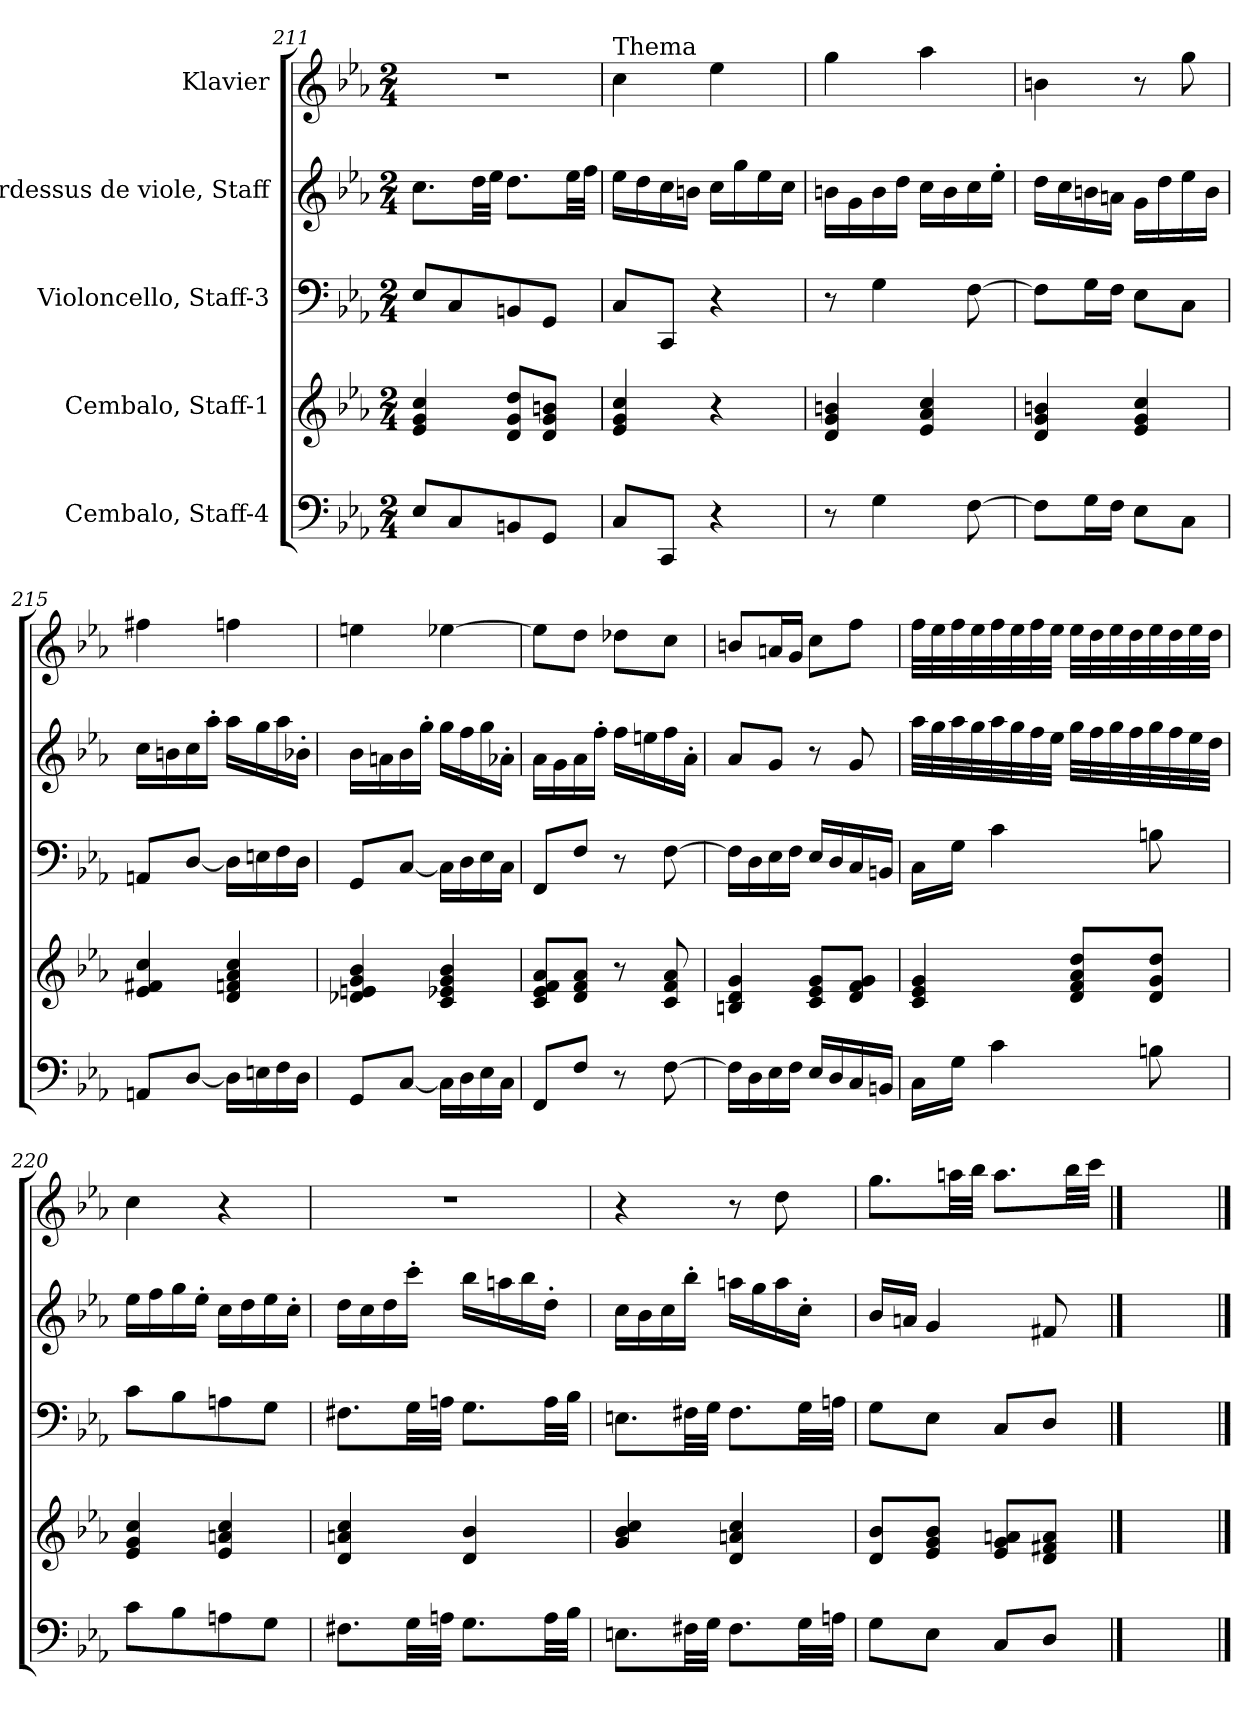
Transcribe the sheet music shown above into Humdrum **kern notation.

**kern	**kern	**kern	**kern	**kern
*part5	*part4	*part3	*part2	*part1
*staff5	*staff4	*staff3	*staff2	*staff1
*I"Cembalo, Staff-4	*I"Cembalo, Staff-1	*I"Violoncello, Staff-3	*I"Pardessus de viole, Staff	*I"Klavier
*clefF4	*clefG2	*clefF4	*clefG2	*clefG2
*ITrd7c12	*	*	*	*
*k[b-e-a-]	*k[b-e-a-]	*k[b-e-a-]	*k[b-e-a-]	*k[b-e-a-]
*M2/4	*M2/4	*M2/4	*M2/4	*M2/4
*MM90	*MM90	*MM90	*MM90	*MM90
=211	=211	=211	=211	=211
8EE-/L	4e-/ 4g/ 4cc/	8E-/L	8.cc\L	2r
8CC/	.	8C/	.	.
.	.	.	32dd\LL	.
.	.	.	32ee-\JJJ	.
8BBBn/	8d/ 8g/ 8dd/L	8BBn/	8.dd\L	.
8GGG/J	8d/ 8g/ 8bn/J	8GG/J	.	.
.	.	.	32ee-\LL	.
.	.	.	32ff\JJJ	.
=212	=212	=212	=212	=212
!	!	!	!	!LO:TX:a:t=Thema
8CC/L	4e-/ 4g/ 4cc/	8C/L	16ee-\LL	4cc\
.	.	.	16dd\	.
8CCC/J	.	8CC/J	16cc\	.
.	.	.	16bn\JJ	.
4r	4r	4r	16cc\LL	4ee-\
.	.	.	16gg\	.
.	.	.	16ee-\	.
.	.	.	16cc\JJ	.
!!LO:LB:g=z
=213	=213	=213	=213	=213
8r	4d/ 4g/ 4bn/	8r	16bn\LL	4gg\
.	.	.	16g\	.
4GG\	.	4G\	16b\	.
.	.	.	16dd\JJ	.
.	4e-/ 4a-/ 4cc/	.	16cc\LL	4aa-\
.	.	.	16b\	.
[8FF\	.	[8F\	16cc\	.
.	.	.	16ee-'\JJ	.
=214	=214	=214	=214	=214
8FF\L]	4d/ 4g/ 4bn/	8F\L]	16dd\LL	4bn\
.	.	.	16cc\	.
16GG\L	.	16G\L	16bn\	.
16FF\JJ	.	16F\JJ	16an\JJ	.
8EE-\L	4e-/ 4g/ 4cc/	8E-\L	16g\LL	8r
.	.	.	16dd\	.
8CC\J	.	8C\J	16ee-\	8gg\
.	.	.	16b\JJ	.
=215	=215	=215	=215	=215
8AAAn/L	4e-/ 4f#X/ 4cc/	8AAn/L	16cc\LL	4ff#X\
.	.	.	16bn\	.
[8DD/J	.	[8D/J	16cc\	.
.	.	.	16aa-'\JJ	.
16DD\LL]	4d/ 4fn/ 4a-/ 4cc/	16D\LL]	16aa-\LL	4ffn\
16EEn\	.	16En\	16gg\	.
16FF\	.	16F\	16aa-\	.
16DD\JJ	.	16D\JJ	16b-X'\JJ	.
=216	=216	=216	=216	=216
8GGG/L	4d-X/ 4en/ 4g/ 4b-/	8GG/L	16b-\LL	4een\
.	.	.	16an\	.
[8CC/J	.	[8C/J	16b-\	.
.	.	.	16gg'\JJ	.
16CC\LL]	4c/ 4e-X/ 4g/ 4b-/	16C\LL]	16gg\LL	[4ee-X\
16DD\	.	16D\	16ff\	.
16EE-\	.	16E-\	16gg\	.
16CC\JJ	.	16C\JJ	16a-X'\JJ	.
!!LO:PB:g=z
=217	=217	=217	=217	=217
8FFF/L	8c/ 8e-/ 8f/ 8a-/L	8FF/L	16a-\LL	8ee-\L]
.	.	.	16g\	.
8FF/J	8d/ 8f/ 8a-/J	8F/J	16a-\	8dd\J
.	.	.	16ff'\JJ	.
8r	8r	8r	16ff\LL	8dd-X\L
.	.	.	16een\	.
[8FF\	8c/ 8f/ 8a-/	[8F\	16ff\	8cc\J
.	.	.	16a-'\JJ	.
=218	=218	=218	=218	=218
16FF\LL]	4Bn/ 4d/ 4g/	16F\LL]	8a-/L	8bn/L
16DD\	.	16D\	.	.
16EE-\	.	16E-\	8g/J	16an/L
16FF\JJ	.	16F\JJ	.	16g/JJ
16EE-/LL	8c/ 8e-/ 8g/L	16E-/LL	8r	8cc\L
16DD/	.	16D/	.	.
16CC/	8d/ 8f/ 8g/J	16C/	8g/	8ff\J
16BBBn/JJ	.	16BBn/JJ	.	.
=219	=219	=219	=219	=219
16CC\LL	4c/ 4e-/ 4g/	16C\LL	32aa-\LLL	32ff\LLL
.	.	.	32gg\	32ee-\
16GG\JJ	.	16G\JJ	32aa-\	32ff\
.	.	.	32gg\	32ee-\
4C\	.	4c\	32aa-\	32ff\
.	.	.	32gg\	32ee-\
.	.	.	32ff\	32ff\
.	.	.	32ee-\JJJ	32ee-\JJJ
.	8d/ 8f/ 8a-/ 8dd/L	.	32gg\LLL	32ee-\LLL
.	.	.	32ff\	32dd\
.	.	.	32gg\	32ee-\
.	.	.	32ff\	32dd\
8BBn\	8d/ 8g/ 8dd/J	8Bn\	32gg\	32ee-\
.	.	.	32ff\	32dd\
.	.	.	32ee-\	32ee-\
.	.	.	32dd\JJJ	32dd\JJJ
=220	=220	=220	=220	=220
8C\L	4e-/ 4g/ 4cc/	8c\L	16ee-\LL	4cc\
.	.	.	16ff\	.
8BB-\	.	8B-\	16gg\	.
.	.	.	16ee-'\JJ	.
8AAn\	4e-/ 4an/ 4cc/	8An\	16cc\LL	4r
.	.	.	16dd\	.
8GG\J	.	8G\J	16ee-\	.
.	.	.	16cc'\JJ	.
!!LO:LB:g=z
=221	=221	=221	=221	=221
8.FF#X\L	4d/ 4an/ 4cc/	8.F#X\L	16dd\LL	2r
.	.	.	16cc\	.
.	.	.	16dd\	.
32GG\LL	.	32G\LL	16ccc'\JJ	.
32AAn\JJJ	.	32An\JJJ	.	.
8.GG\L	4d/ 4b-/	8.G\L	16bb-\LL	.
.	.	.	16aan\	.
.	.	.	16bb-\	.
32AA\LL	.	32A\LL	16dd'\JJ	.
32BB-\JJJ	.	32B-\JJJ	.	.
=222	=222	=222	=222	=222
8.EEn\L	4g/ 4b-/ 4cc/	8.En\L	16cc\LL	4r
.	.	.	16b-\	.
.	.	.	16cc\	.
32FF#X\LL	.	32F#X\LL	16bb-'\JJ	.
32GG\JJJ	.	32G\JJJ	.	.
8.FF#\L	4d/ 4an/ 4cc/	8.F#\L	16aan\LL	8r
.	.	.	16gg\	.
.	.	.	16aa\	8dd\
32GG\LL	.	32G\LL	16cc'\JJ	.
32AAn\JJJ	.	32An\JJJ	.	.
=223	=223	=223	=223	=223
8GG\L	8d/ 8b-/L	8G\L	16b-/LL	8.gg\L
.	.	.	16an/JJ	.
8EE-\J	8e-/ 8g/ 8b-/J	8E-\J	4g/	.
.	.	.	.	32aan\LL
.	.	.	.	32bb-\JJJ
8CC/L	8e-/ 8g/ 8an/L	8C/L	.	8.aa\L
8DD/J	8d/ 8f#X/ 8a/J	8D/J	8f#X/	.
.	.	.	.	32bb-\LL
.	.	.	.	32ccc\JJJ
!!LO:LB:g=z
==224	==224	==224	==224	==224
2ryy	2ryy	2ryy	2ryy	2ryy
==	==	==	==	==
*-	*-	*-	*-	*-
